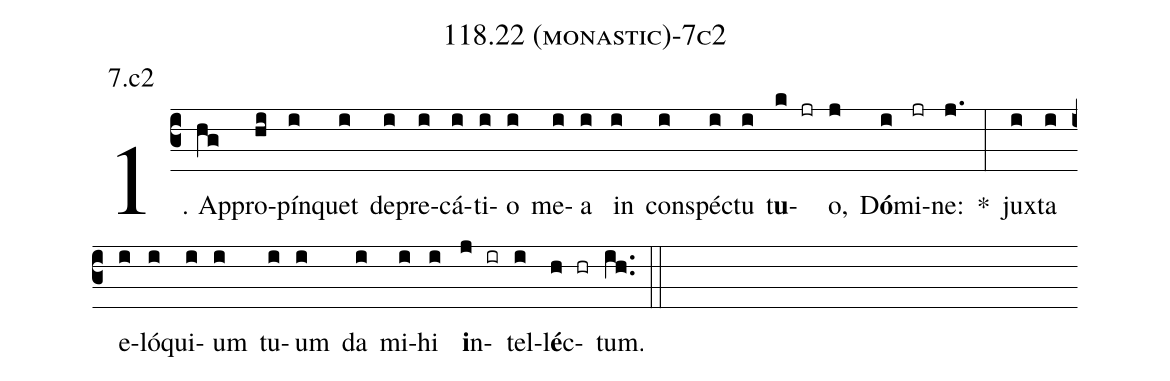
name: 118.22 (monastic)-7c2;
annotation: 7.c2;
%%
(c3)1. Ap(hg)pro(hi)pín(i)quet(i) de(i)pre(i)cá(i)ti(i)o(i) me(i)a(i) in(i) con(i)spéc(i)tu(i) t<b>u</b>(k jr)o,(j) D<b>ó</b>(i)mi(jr)ne:(j.) *(:) jux(i)ta(i) e(i)ló(i)qui(i)um(i) tu(i)um(i) da(i) mi(i)hi(i) <b>i</b>n(j ir)tel(i)l<b>é</b>c(h hr)tum.(ih..) (::)
